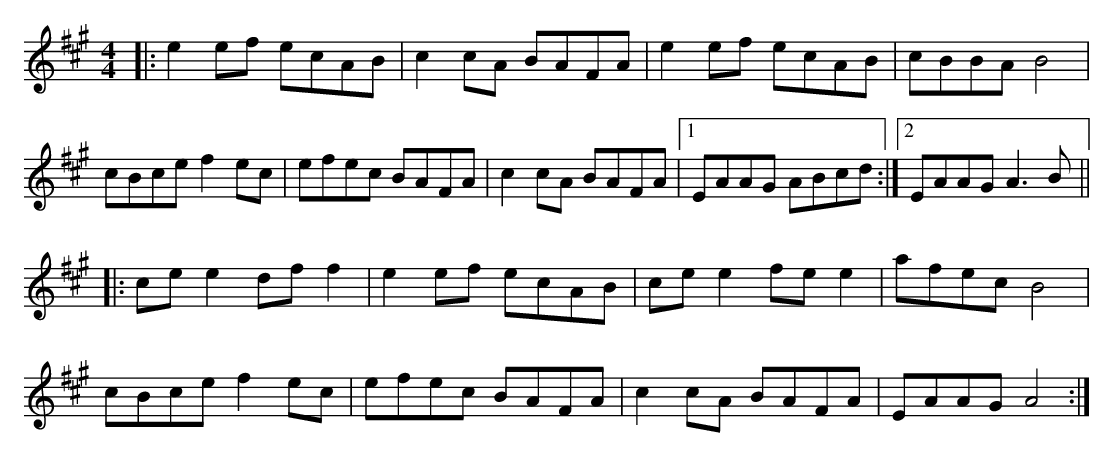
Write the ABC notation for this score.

X:1
M:4/4
K:A
|:e2 ef ecAB|c2 cA BAFA|e2 ef ecAB|cBBA B4|
cBce f2 ec|efec BAFA|c2 cA BAFA|1 EAAG ABcd:|2 EAAG A3 B||
|:ce e2 df f2|e2 ef ecAB|ce e2 fe e2|afec B4|
cBce f2 ec|efec BAFA|c2 cA BAFA|EAAG A4:|
